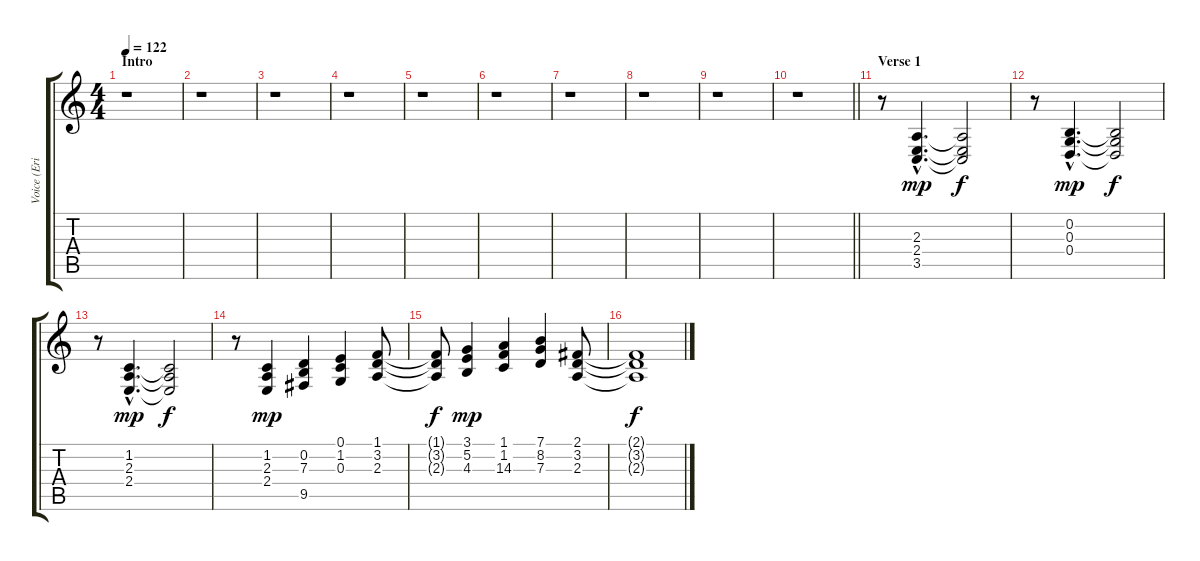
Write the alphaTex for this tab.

\track ("Voice (Eric - Bobby)" "Voice (Eri") {instrument flute}
\staff {score tabs}
\tuning (E4 B3 G3 D3 A2 E2) {hide}
\ts (4 4)
\section ("" "Intro")
\tempo 122
\clef g2
\ks c
r.1{dy mp instrument flute} |
r.1 |
r.1 |
r.1 |
r.1 |
r.1 |
r.1 |
r.1 |
r.1 |
\barLineRight lightlight
r.1 |
\section ("" "Verse 1")
r.8 (2.3{hac} 2.4{hac} 3.5{hac}).4{d} (2.3{t} 2.4{t} 3.5{t}).2{dy f} |
r.8 (0.2{hac} 0.3{hac} 0.4{hac}).4{d dy mp} (0.2{t} 0.3{t} 0.4{t}).2{dy f} |
r.8 (1.2{hac} 2.3{hac} 2.4{hac}).4{d dy mp} (1.2{t} 2.3{t} 2.4{t}).2{dy f} |
r.8 (1.2 2.3 2.4).4{dy mp} (0.2 7.3 9.5).4 (0.1 1.2 0.3).4 (1.1 3.2 2.3).8 |
(1.1{t} 3.2{t} 2.3{t}).8{dy f} (3.1 5.2 4.3).4{dy mp} (1.1 1.2 14.3).4 (7.1 8.2 7.3).4 (2.1 3.2 2.3).8 |
(2.1{t} 3.2{t} 2.3{t}).1{dy f}
